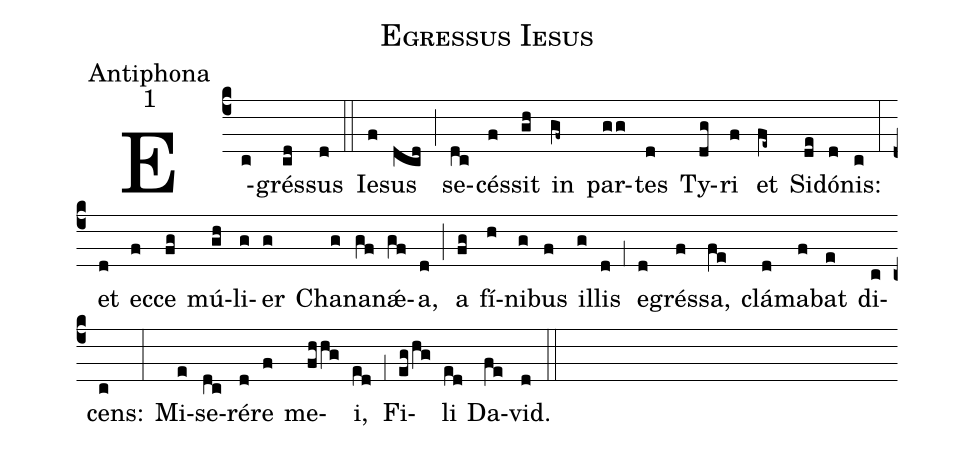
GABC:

name:Egressus Iesus;
office-part:Antiphona;
mode:1;
%%
(c4) E(c)grés(cd)sus(d) (::)
Ie(f)sus(dcd) (;) se(dc)cés(f)sit(gh) in(gf~) par(gg)tes(d) Ty(dg)ri(f) et(fe~) Si(de)dó(d)nis:(c) (:)
et(d) ec(f)ce(fg) mú(gh)li(g)er(g) Cha(g)na(gf)nǽ(gf)a,(d) (;) a(fg) fí(h)ni(g)bus(f) il(g)lis(d) (,1) e(d)grés(f)sa,(fe) clá(d)ma(f)bat(e) di(c)cens:(c) (:)
Mi(e)se(dc)ré(d)re(f) me(fhhg)i,(ed) (,1) Fi(eg/hg)li(ed) Da(fe)vid.(d) (::)
